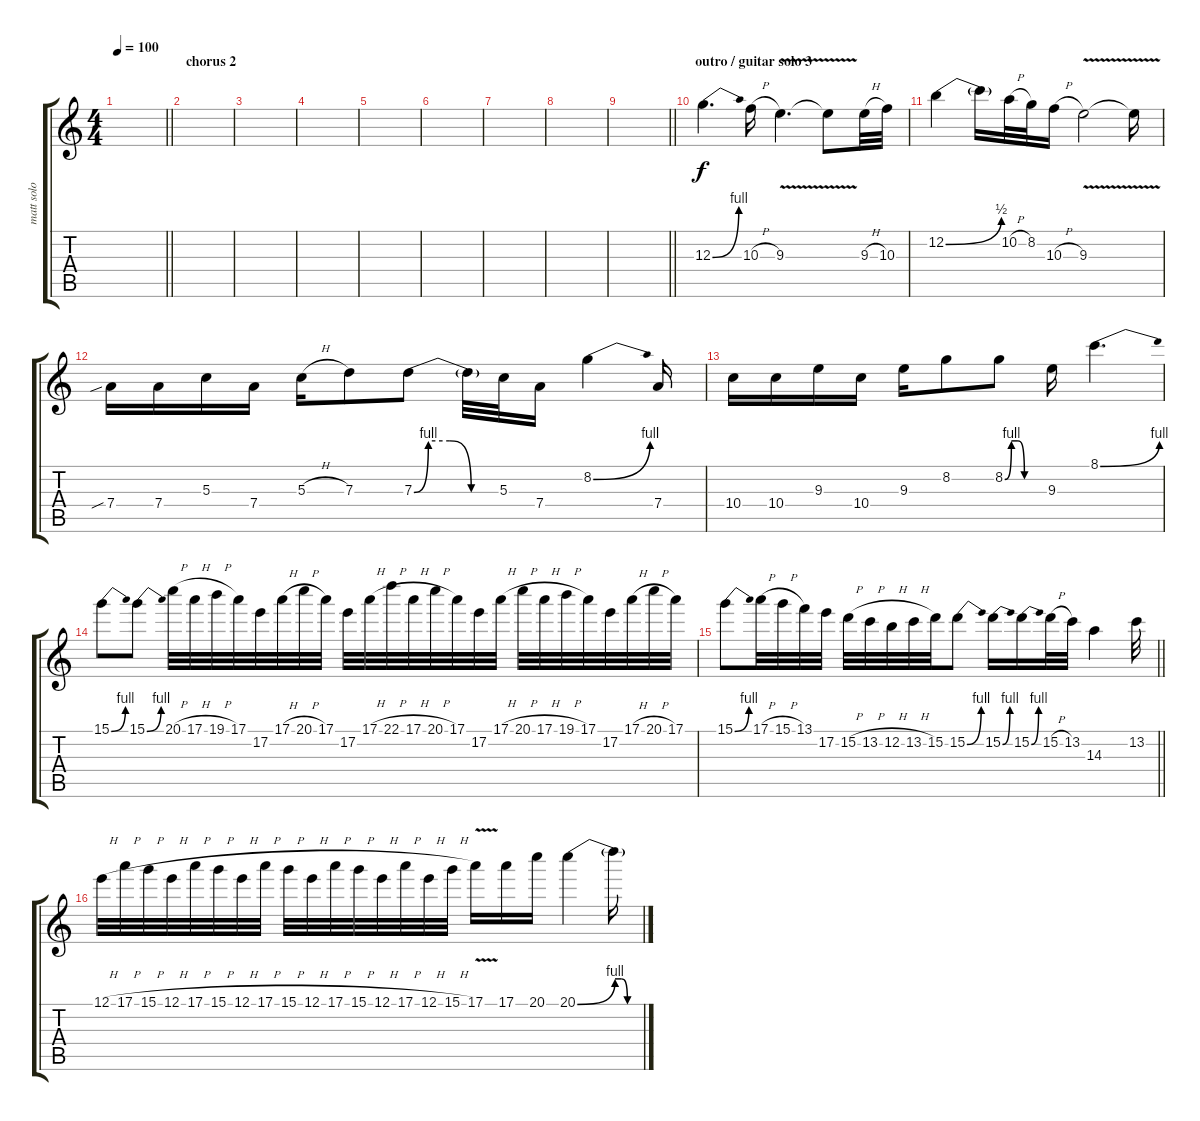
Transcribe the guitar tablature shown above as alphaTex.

\track ("matt solo" "matt solo") {instrument distortionguitar}
\staff {score tabs}
\tuning (E4 B3 G3 D3 A2 E2) {hide}
\ts (4 4)
\tempo 100
\clef g2
\barLineRight lightlight
\ks c
|
\section ("" "chorus 2")
|
|
|
|
|
|
|
\barLineRight lightlight
|
\section ("" "outro / guitar solo 3")
12.3{be (bend 0 0 60 4)}.4{d} 10.3{h}.16 9.3{v}.4{d} 9.3{v t}.8 9.3{h}.32 10.3.32 |
12.2{be (bend 0 0 60 2)}.4 12.2{t}.16 10.2{h}.32 8.2.32 10.3{h}.16 9.3{v}.2 9.3{v t}.16 |
7.4{sib}.16 7.4.16 5.3.16 7.4.16 5.3{h}.16 7.3.8 7.3{be (custom 0 0 10 4 25 4 40 0 60 0)}.8 7.3{t}.32 5.3.32 7.4.16 8.2{be (bend 0 0 60 4)}.4 7.4.16 |
10.4.16 10.4.16 9.3.16 10.4.16 9.3.16 8.2.8 8.2{be (custom 0 0 10 4 20 4 30 0 60 0)}.8 9.3.16 8.1{be (bend 0 0 60 4)}.4{d} |
15.1{be (bend 0 0 60 4)}.8 15.1{be (bend 0 0 60 4)}.8 20.1{h}.32 17.1{h}.32 19.1{h}.32 17.1.32 17.2.32 17.1{h}.32 20.1{h}.32 17.1.32 17.2.32 17.1{h}.32 22.1{h}.32 17.1{h}.32 20.1{h}.32 17.1.32 17.2.32 17.1{h}.32 20.1{h}.32 17.1{h}.32 19.1{h}.32 17.1.32 17.2.32 17.1{h}.32 20.1{h}.32 17.1.32 |
\barLineRight lightlight
15.1{be (bend 0 0 60 4)}.8 17.1{h}.32 15.1{h}.32 13.1.32 17.2.32 15.2{h}.32 13.2{h}.32 12.2{h}.32 13.2{h}.32 15.2.32 15.2{be (bend 0 0 60 4)}.8 15.2{be (bend 0 0 60 4)}.16 15.2{be (bend 0 0 60 4)}.16 15.2{h}.32 13.2.32 14.3.4 13.2.32 |
12.1{h}.32 17.1{h}.32 15.1{h}.32 12.1{h}.32 17.1{h}.32 15.1{h}.32 12.1{h}.32 17.1{h}.32 15.1{h}.32 12.1{h}.32 17.1{h}.32 15.1{h}.32 12.1{h}.32 17.1{h}.32 12.1{h}.32 15.1{h}.32 17.1{v}.16 17.1.16 20.1.16 20.1{be (bend 0 0 60 4)}.4 20.1{be (custom 0 4 15 4 30 0 60 0) t}.16
